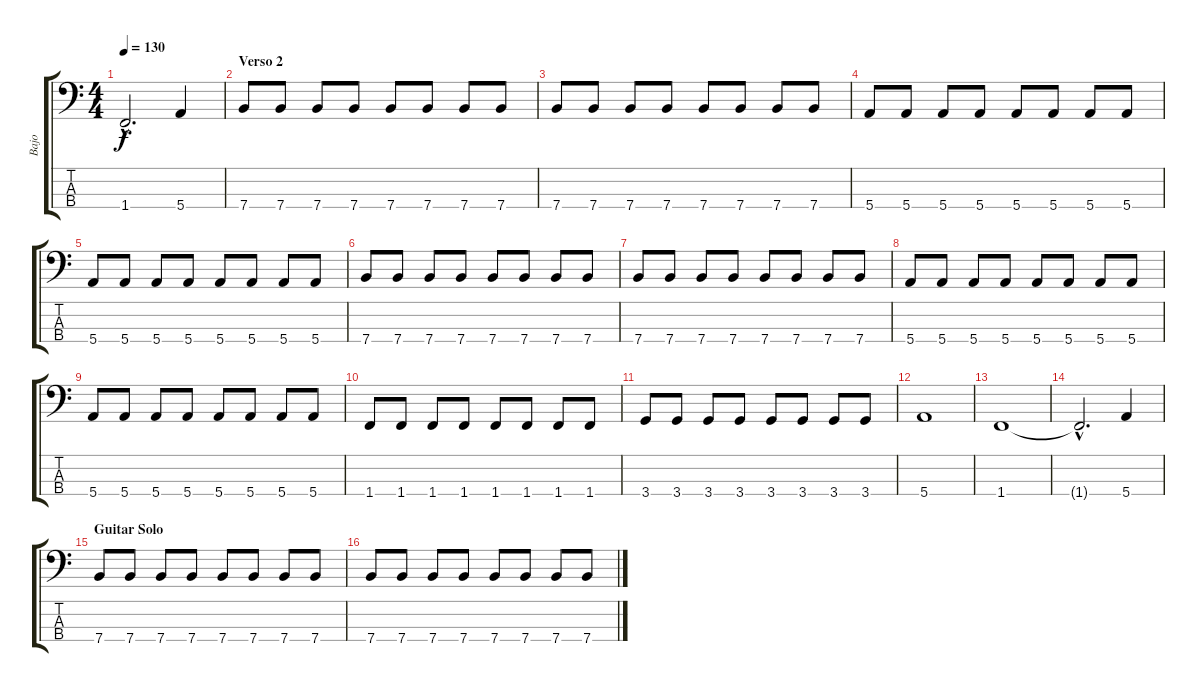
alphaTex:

\track ("Bajo" "Bajo") {instrument electricbassfinger}
\staff {score tabs}
\tuning (G2 D2 A1 E1) {hide}
\ts (4 4)
\tempo 130
\clef f4
\ks c
1.4{hac t}.2{d dy f} 5.4.4 |
\section ("" "Verso 2")
7.4.8 7.4.8 7.4.8 7.4.8 7.4.8 7.4.8 7.4.8 7.4.8 |
7.4.8 7.4.8 7.4.8 7.4.8 7.4.8 7.4.8 7.4.8 7.4.8 |
5.4.8 5.4.8 5.4.8 5.4.8 5.4.8 5.4.8 5.4.8 5.4.8 |
5.4.8 5.4.8 5.4.8 5.4.8 5.4.8 5.4.8 5.4.8 5.4.8 |
7.4.8 7.4.8 7.4.8 7.4.8 7.4.8 7.4.8 7.4.8 7.4.8 |
7.4.8 7.4.8 7.4.8 7.4.8 7.4.8 7.4.8 7.4.8 7.4.8 |
5.4.8 5.4.8 5.4.8 5.4.8 5.4.8 5.4.8 5.4.8 5.4.8 |
5.4.8 5.4.8 5.4.8 5.4.8 5.4.8 5.4.8 5.4.8 5.4.8 |
1.4.8 1.4.8 1.4.8 1.4.8 1.4.8 1.4.8 1.4.8 1.4.8 |
3.4.8 3.4.8 3.4.8 3.4.8 3.4.8 3.4.8 3.4.8 3.4.8 |
5.4.1 |
1.4.1 |
1.4{hac t}.2{d} 5.4.4 |
\section ("" "Guitar Solo")
7.4.8 7.4.8 7.4.8 7.4.8 7.4.8 7.4.8 7.4.8 7.4.8 |
7.4.8 7.4.8 7.4.8 7.4.8 7.4.8 7.4.8 7.4.8 7.4.8
